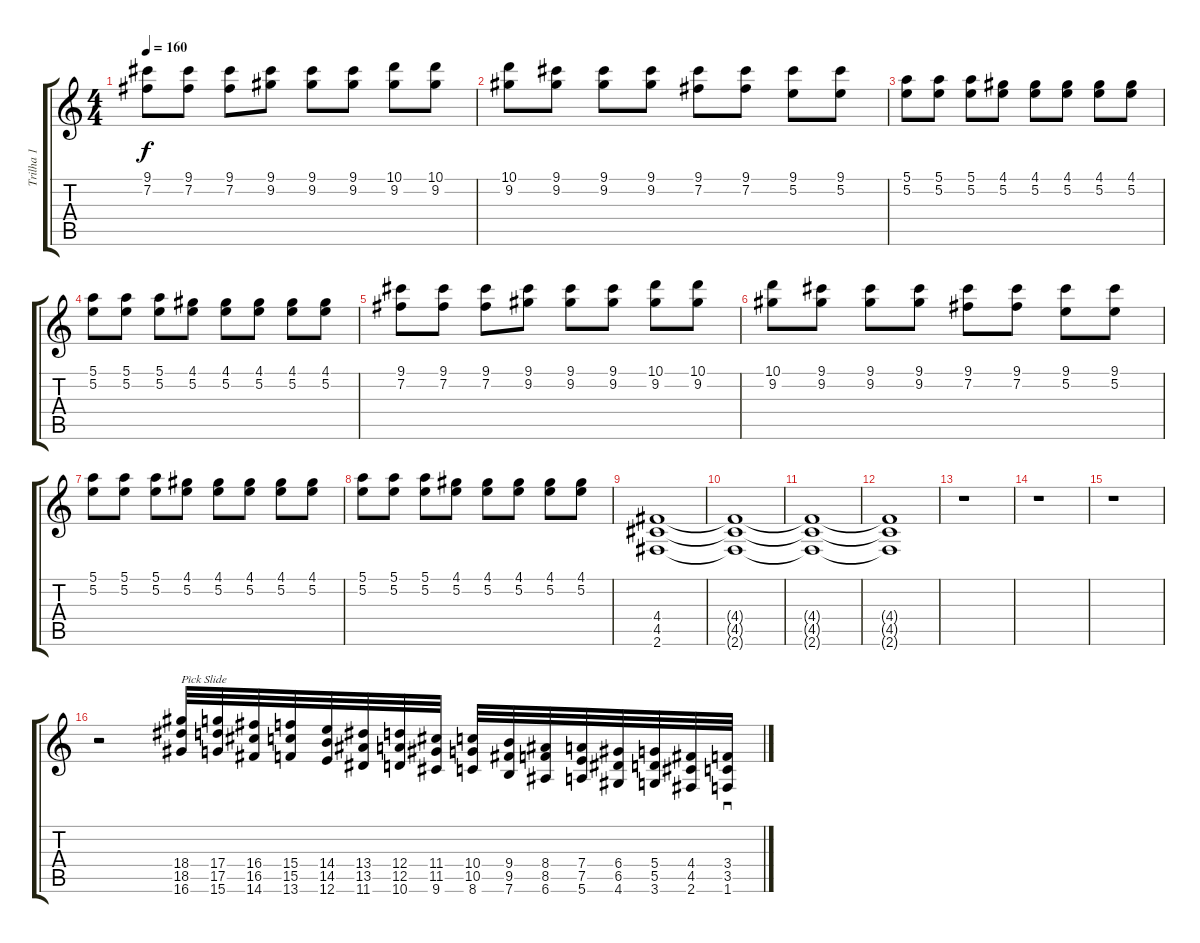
\track ("Trilha 1" "Trilha 1") {instrument distortionguitar}
\staff {score tabs}
\tuning (E4 B3 G3 D3 A2 E2) {hide}
\ts (4 4)
\tempo 160
\clef g2
\ks c
(9.1 7.2).8{dy f} (9.1 7.2).8 (9.1 7.2).8 (9.1 9.2).8 (9.1 9.2).8 (9.1 9.2).8 (10.1 9.2).8 (10.1 9.2).8 |
(10.1 9.2).8 (9.1 9.2).8 (9.1 9.2).8 (9.1 9.2).8 (9.1 7.2).8 (9.1 7.2).8 (9.1 5.2).8 (9.1 5.2).8 |
(5.1 5.2).8 (5.1 5.2).8 (5.1 5.2).8 (4.1 5.2).8 (4.1 5.2).8 (4.1 5.2).8 (4.1 5.2).8 (4.1 5.2).8 |
(5.1 5.2).8 (5.1 5.2).8 (5.1 5.2).8 (4.1 5.2).8 (4.1 5.2).8 (4.1 5.2).8 (4.1 5.2).8 (4.1 5.2).8 |
(9.1 7.2).8 (9.1 7.2).8 (9.1 7.2).8 (9.1 9.2).8 (9.1 9.2).8 (9.1 9.2).8 (10.1 9.2).8 (10.1 9.2).8 |
(10.1 9.2).8 (9.1 9.2).8 (9.1 9.2).8 (9.1 9.2).8 (9.1 7.2).8 (9.1 7.2).8 (9.1 5.2).8 (9.1 5.2).8 |
(5.1 5.2).8 (5.1 5.2).8 (5.1 5.2).8 (4.1 5.2).8 (4.1 5.2).8 (4.1 5.2).8 (4.1 5.2).8 (4.1 5.2).8 |
(5.1 5.2).8 (5.1 5.2).8 (5.1 5.2).8 (4.1 5.2).8 (4.1 5.2).8 (4.1 5.2).8 (4.1 5.2).8 (4.1 5.2).8 |
(4.4 4.5 2.6).1{volume 0} |
(4.4{t} 4.5{t} 2.6{t}).1 |
(4.4{t} 4.5{t} 2.6{t}).1 |
(4.4{t} 4.5{t} 2.6{t}).1 |
r.1{volume 13} |
r.1 |
r.1 |
r.2 (18.4 18.5 16.6).32{txt "Pìck Slide"} (17.4 17.5 15.6).32 (16.4 16.5 14.6).32 (15.4 15.5 13.6).32 (14.4 14.5 12.6).32 (13.4 13.5 11.6).32 (12.4 12.5 10.6).32 (11.4 11.5 9.6).32 (10.4 10.5 8.6).32 (9.4 9.5 7.6).32 (8.4 8.5 6.6).32 (7.4 7.5 5.6).32 (6.4 6.5 4.6).32 (5.4 5.5 3.6).32 (4.4 4.5 2.6).32 (3.4 3.5 1.6).32{sd volume 13}
